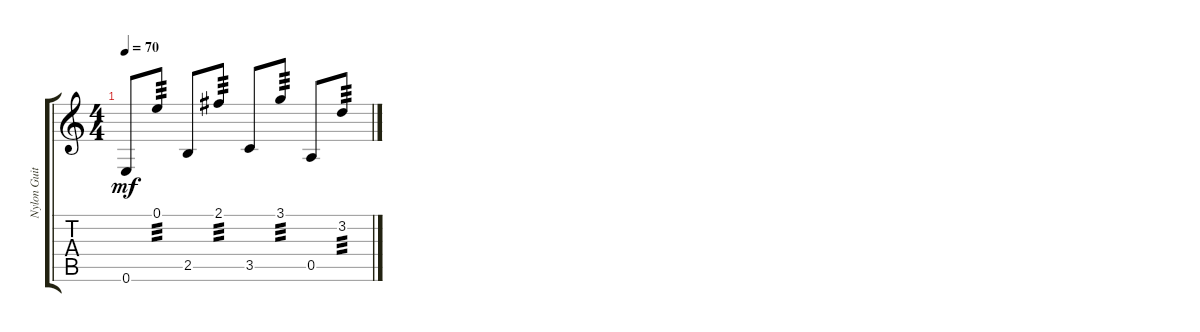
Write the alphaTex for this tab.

\track ("Nylon Guitar" "Nylon Guit") {instrument acousticguitarnylon}
\staff {score tabs}
\tuning (E4 B3 G3 D3 A2 E2) {hide}
\ts (4 4)
\tempo 70
\clef g2
\ks c
0.6.8{dy mf instrument acousticguitarnylon} 0.1.8{tp 3} 2.5.8 2.1.8{tp 3} 3.5.8 3.1.8{tp 3} 0.5.8 3.2.8{tp 3}
